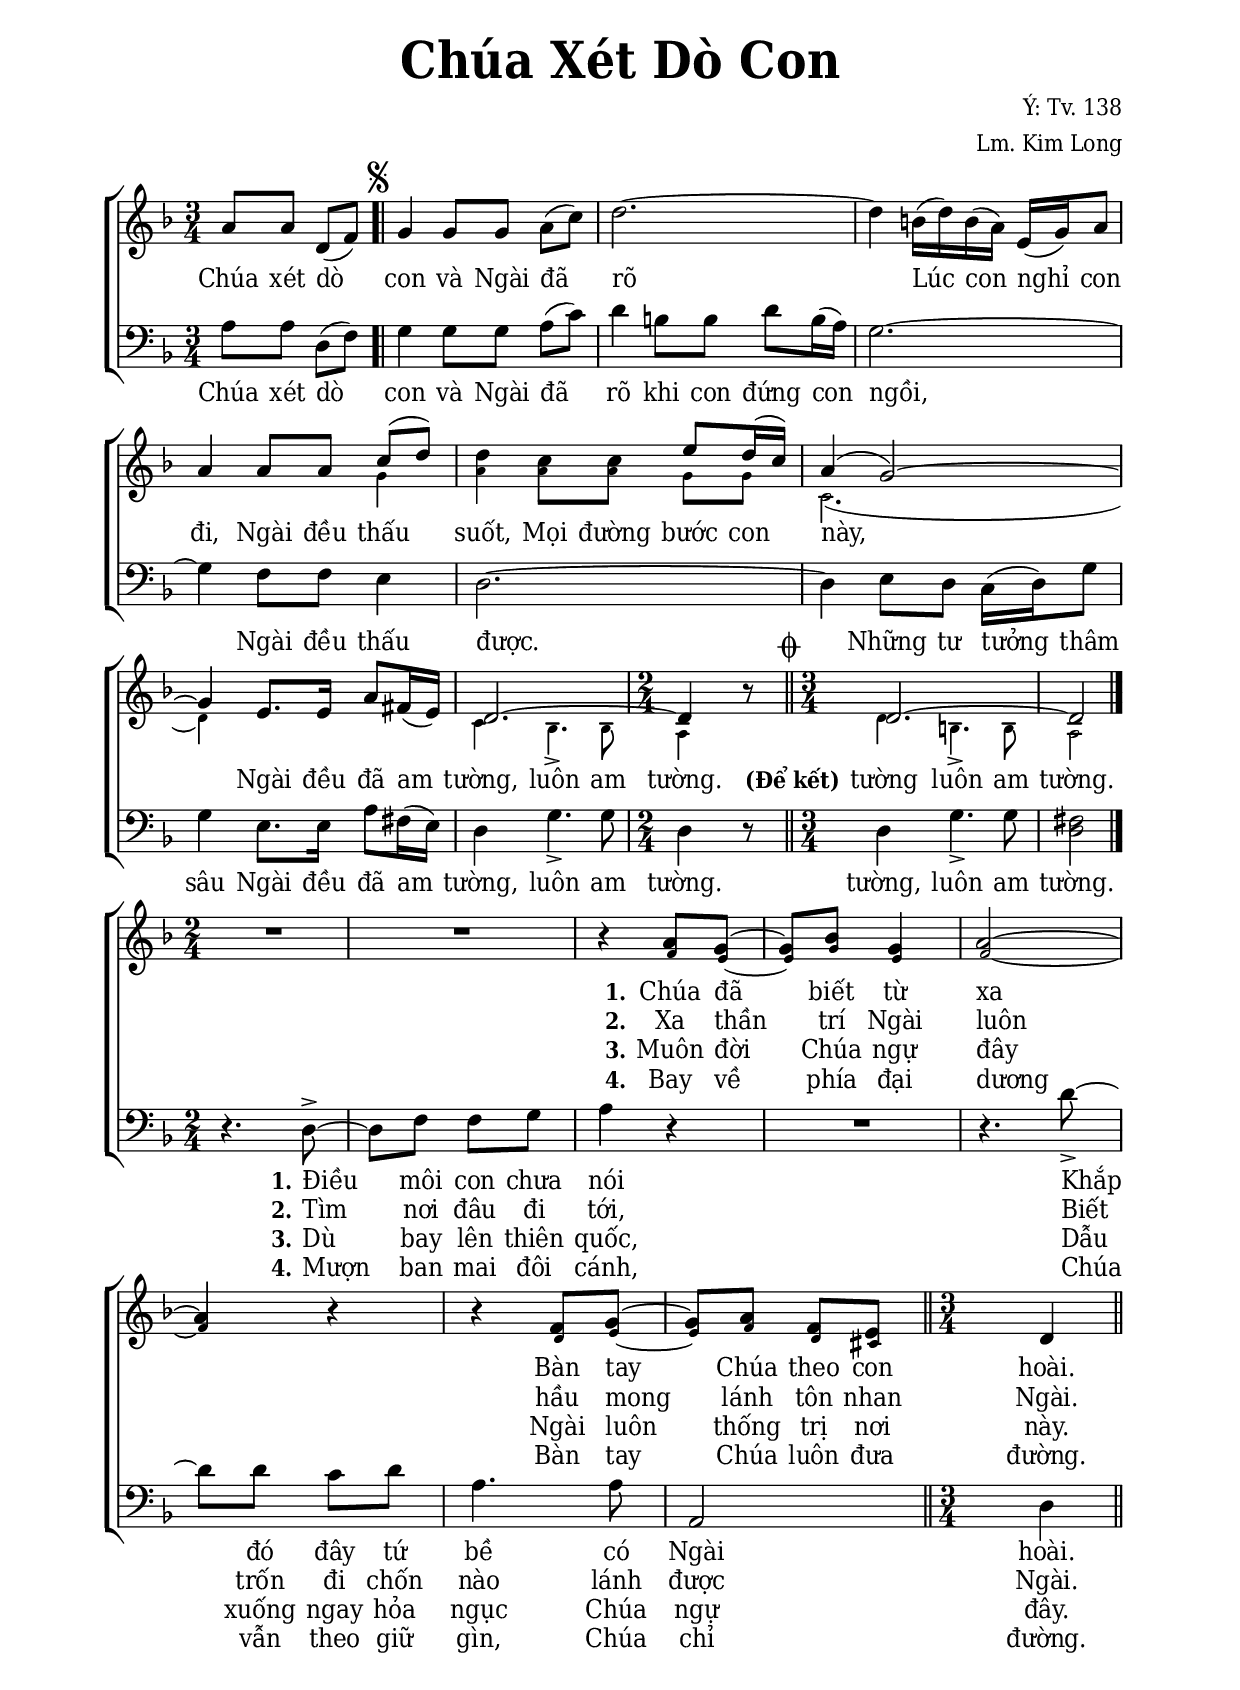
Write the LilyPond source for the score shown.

% Cài đặt chung
\version "2.22.1"
\include "english.ly"

\header {
  title = \markup { \fontsize #3 "Chúa Xét Dò Con" }
  composer = "Ý: Tv. 138"
  arranger = "Lm. Kim Long"
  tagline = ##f
}

% Nhạc
nhacDiepKhucSop = \relative c'' {
  \time 3/4
  \set Timing.beamExceptions = #'()
  \set Timing.baseMoment = #(ly:make-moment 1/4)
  \set Timing.beatStructure = #'(1 1 1)
  \partial 2 a8 a d, (f)
  \once \override Score.RehearsalMark.font-size = #0.1
  \mark \markup { \musicglyph #"scripts.segno" }
  \bar ".|"
  g4 g8 g a (c) |
  d2. ~ |
  d4 b!16 (d) b (a) e (g) a8 |
  a4 a8 a c8 (d) |
  d4 c8 c e d16 (c) |
  a4 (g2) ~ |
  g4 e8. e16 a8 fs16 (e) |
  d2. ~ |
  
  \time 2/4
  \partial 4. d4 r8 \bar "||"
  
  \time 3/4
  \once \override Score.RehearsalMark.font-size = #0.5
  \mark \markup { \musicglyph #"scripts.coda" }
  %<> \tweak extra-offset #'(1 . -1.5)
  d2. ~ |
  d2 \bar "|."
}

nhacDiepKhucAlto = \relative c'' {
  \time 3/4
  \set Timing.beamExceptions = #'()
  \set Timing.baseMoment = #(ly:make-moment 1/4)
  \set Timing.beatStructure = #'(1 1 1)
  a8 a d, (f) |
  g4 g8 g a (c) |
  d2. ~ |
  d4 b!16 (d) b (a) e (g) a8 |
  a4 a8 a g4 |
  a a8 a g [g] |
  c,2. ( |
  d4) e8. e16 a8 fs16 (e) |
  c4 bf4. -> bf8 |
  a4 r8
  d4 b!4. _> b8 |
  a2
}

nhacDiepKhucBas = \relative c' {
  \time 3/4
  \set Timing.beamExceptions = #'()
  \set Timing.baseMoment = #(ly:make-moment 1/4)
  \set Timing.beatStructure = #'(1 1 1)
  a8 a d, (f) |
  g4 g8 g a (c) |
  d4 b!8 b d b16 (a) |
  g2. ~ |
  g4 f8 f e4 |
  d2. ~ |
  d4 e8 d c16 (d) g8 |
  g4 e8. e16 a8 fs16 (e) |
  d4 g4. _> g8 |
  d4 r8
  d4 g4. _> g8 |
  <fs d>2
}

nhacPhienKhucSop = \relative c'' {
  \time 2/4
  R2*2
  r4 a8 g ~ |
  g bf g4 |
  a2 ~ |
  a4 r |
  r f8 g ~ |
  g a f e \bar "||"
  
  \time 3/4
  d4 \bar "||"
}

nhacPhienKhucAlto = \relative c' {
  \time 2/4
  R2*2
  r4 f8 e ~ |
  e g e4 |
  f2 ~ |
  f4 r |
  r d8 e ~ |
  e f d cs |
  d4
}

nhacPhienKhucBas = \relative c {
  \time 2/4
  r4. d8 ^> ~ |
  d f f g |
  a4 r |
  R2
  r4. d8 _> ~ |
  d d c d |
  a4. a8 |
  a,2
  d4
}

% Lời
loiDiepKhucSop = \lyricmode {
  Chúa xét dò con và Ngài đã rõ.
  Lúc con nghỉ con đi Ngài đều thấu suốt.
  Mọi đường lối con này Ngài đều đã am tường,
  tường.
}

loiDiepKhucAlto = \lyricmode {
  Chúa xét dò con và Ngài đã rõ
  Lúc con nghỉ con đi, Ngài đều thấu suốt,
  Mọi đường bước con này, Ngài đều đã am tường,
  luôn am tường.
  \set stanza = "   (Để kết)"
  tường luôn am tường.
}

loiDiepKhucBas = \lyricmode {
  Chúa xét dò con và Ngài đã rõ
  khi con đứng con ngồi, Ngài đều thấu được.
  Những tư tưởng thâm sâu Ngài đều đã am tường,
  luôn am tường.
  tường, luôn am tường.
}

loiPhienKhucSopMot = \lyricmode {
  \set stanza = #"1."
  Chúa đã biết từ xa
  Bàn tay Chúa theo con hoài.
}

loiPhienKhucSopHai = \lyricmode {
  \set stanza = #"2."
  Xa thần trí Ngài luôn
  hầu mong lánh tôn nhan Ngài.
}

loiPhienKhucSopBa = \lyricmode {
  \set stanza = #"3."
  Muôn đời Chúa ngự đây
  Ngài luôn thống trị nơi này.
}

loiPhienKhucSopBon = \lyricmode {
  \set stanza = #"4."
  Bay về phía đại dương
  Bàn tay Chúa luôn đưa đường.
}

loiPhienKhucBasMot = \lyricmode {
  \set stanza = #"1."
  Điều môi con chưa nói
  Khắp đó đây tứ bề có Ngài hoài.
}

loiPhienKhucBasHai = \lyricmode {
  \set stanza = #"2."
  Tìm nơi đâu đi tới,
  Biết trốn đi chốn nào lánh được Ngài.
}

loiPhienKhucBasBa = \lyricmode {
  \set stanza = #"3."
  Dù bay lên thiên quốc,
  Dẫu xuống ngay hỏa ngục Chúa ngự đây.
}

loiPhienKhucBasBon = \lyricmode {
  \set stanza = #"4."
  Mượn ban mai đôi cánh,
  Chúa vẫn theo giữ gìn, Chúa chỉ đường.
}


% Dàn trang
\paper {
  #(set-paper-size "a4")
  top-margin = 10\mm
  bottom-margin = 10\mm
  left-margin = 20\mm
  right-margin = 20\mm
  indent = #0
  #(define fonts
    (make-pango-font-tree
      "Deja Vu Serif Condensed"
      "Deja Vu Serif Condensed"
      "Deja Vu Serif Condensed"
      (/ 20 20)))
  print-page-number = #f
  page-count = #1
}

TongNhip = {
  \key f \major
  \set Timing.beamExceptions = #'()
  \set Timing.baseMoment = #(ly:make-moment 1/4)
  \set Timing.beatStructure = #'(1 1 1)
}

% Đổi kích thước nốt cho bè phụ
notBePhu =
#(define-music-function (font-size music) (number? ly:music?)
   (for-some-music
     (lambda (m)
       (if (music-is-of-type? m 'rhythmic-event)
           (begin
             (set! (ly:music-property m 'tweaks)
                   (cons `(font-size . ,font-size)
                         (ly:music-property m 'tweaks)))
             #t)
           #f))
     music)
   music)

\score {
  \new ChoirStaff <<
    \new Staff \with {
        \consists "Merge_rests_engraver"
        printPartCombineTexts = ##f
      }
      <<
      \new Voice \TongNhip \partCombine 
        \nhacDiepKhucSop
        \notBePhu -3 { \nhacDiepKhucAlto }
      \new NullVoice = beSop \nhacDiepKhucAlto
      \new Lyrics \lyricsto beSop \loiDiepKhucAlto
      >>
    %{
    \new Staff <<
      \new Voice = "beSop" {
        \clef treble \TongNhip \nhacDiepKhucSop
      }
      \new Lyrics \lyricsto beSop \loiDiepKhucSop
    >>
    \new Staff <<
      \new Voice = "beAlto" {
        \clef treble \TongNhip \nhacDiepKhucAlto
      }
      \new Lyrics \lyricsto beAlto \loiDiepKhucAlto
    >>
    %}
    \new Staff <<
        \clef "bass"
        \new Voice = beBas {
          \TongNhip \nhacDiepKhucBas
        }
      \new Lyrics \lyricsto beBas \loiDiepKhucBas
    >>
  >>
  \layout {
    %\override Lyrics.LyricText.font-size = #+2.2
    \override Lyrics.LyricSpace.minimum-distance = #1
    \override Score.BarNumber.break-visibility = ##(#f #f #f)
    \override Score.SpacingSpanner.uniform-stretching = ##t
  }
}

\score {
  \new ChoirStaff <<
    \new Staff \with {
        \consists "Merge_rests_engraver"
        printPartCombineTexts = ##f
      }
      <<
      \new Voice \TongNhip \partCombine 
        \nhacPhienKhucSop
        \notBePhu -3 { \nhacPhienKhucAlto }
      \new NullVoice = beSop \nhacPhienKhucSop
      \new Lyrics \lyricsto beSop \loiPhienKhucSopMot
      \new Lyrics \lyricsto beSop \loiPhienKhucSopHai
      \new Lyrics \lyricsto beSop \loiPhienKhucSopBa
      \new Lyrics \lyricsto beSop \loiPhienKhucSopBon
      >>
    \new Staff
      <<
      \new Voice = beBas {
        \clef bass \TongNhip \nhacPhienKhucBas
      }
      \new Lyrics \lyricsto beBas \loiPhienKhucBasMot
      \new Lyrics \lyricsto beBas \loiPhienKhucBasHai
      \new Lyrics \lyricsto beBas \loiPhienKhucBasBa
      \new Lyrics \lyricsto beBas \loiPhienKhucBasBon
    >>
  >>
  \layout {
    %\override Staff.TimeSignature.transparent = ##t
    %\override Lyrics.LyricText.font-size = #+2.2
    \override Lyrics.LyricSpace.minimum-distance = #1
    \override Score.BarNumber.break-visibility = ##(#f #f #f)
    \override Score.SpacingSpanner.uniform-stretching = ##t
  } 
}
